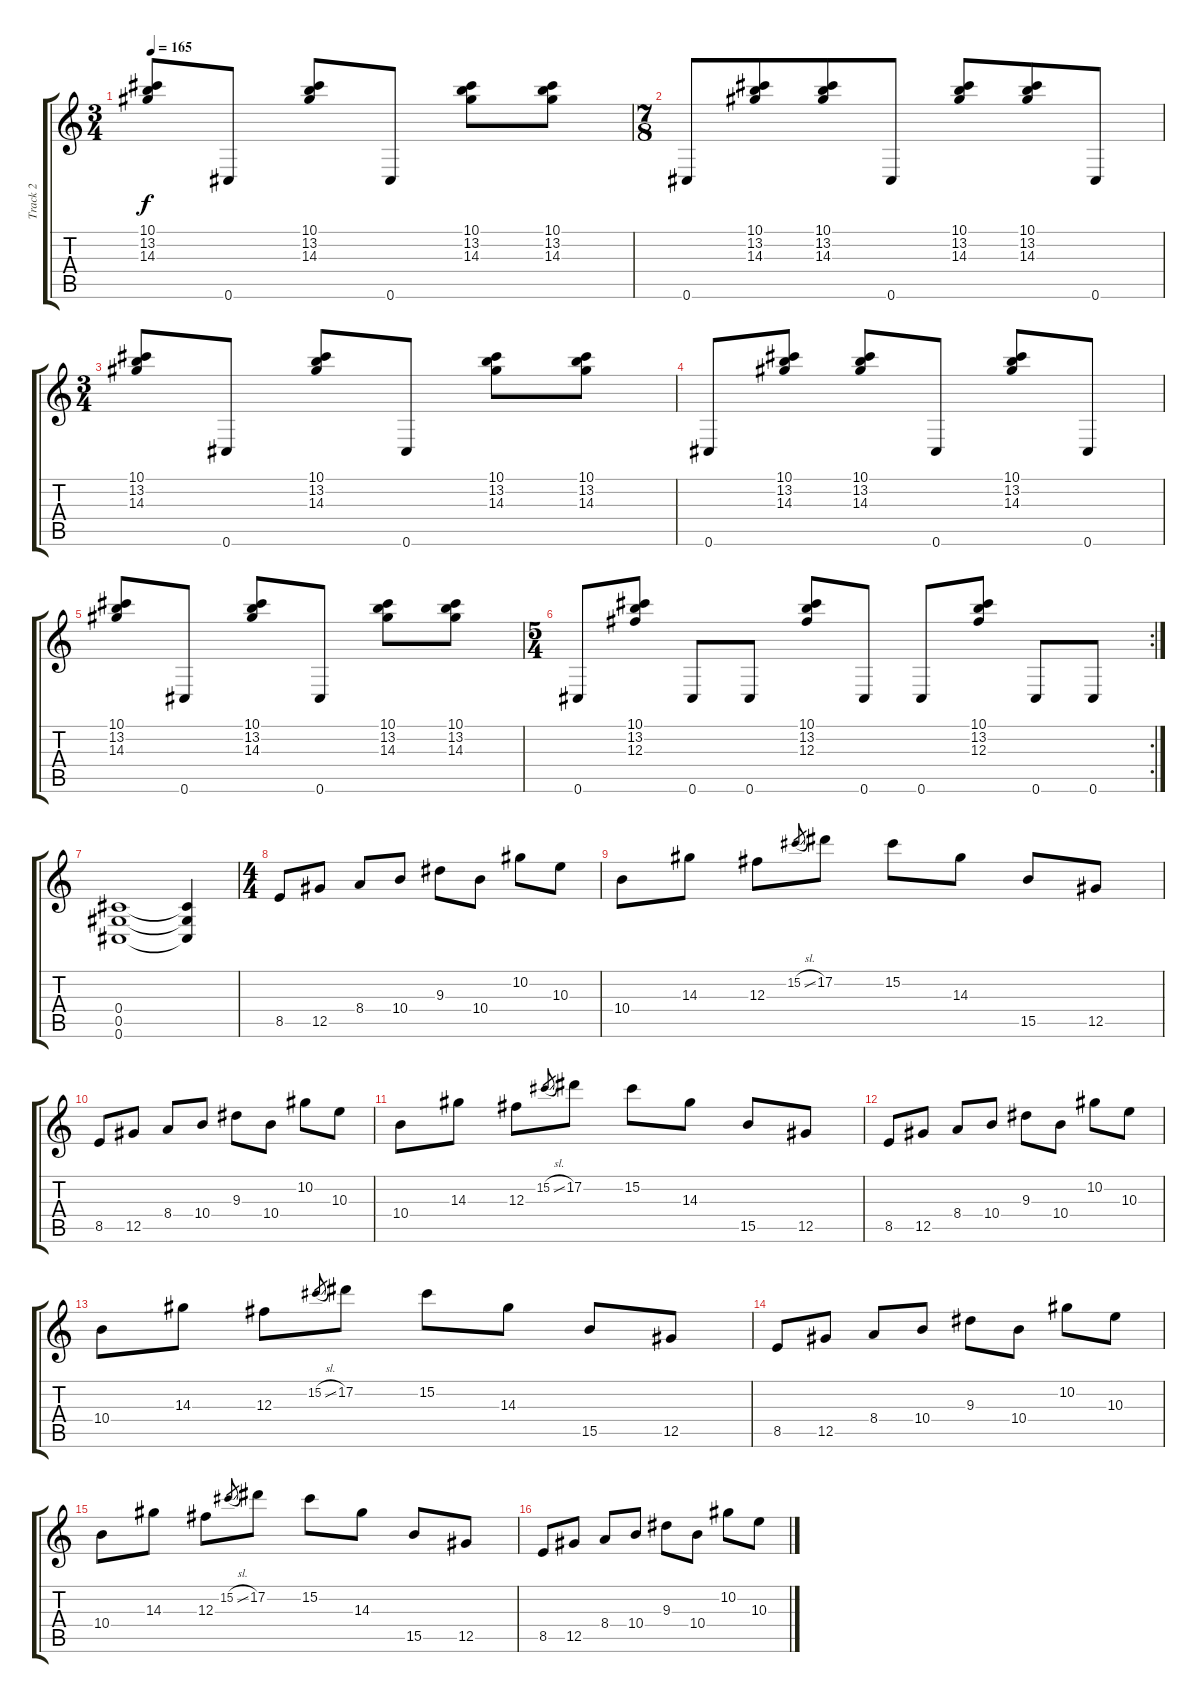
\track ("Track 2" "Track 2") {instrument overdrivenguitar}
\staff {score tabs}
\tuning (Eb4 Bb3 Gb3 Db3 Ab2 Db2) {hide}
\ts (3 4)
\tempo 165
\clef g2
\ks c
(10.1 13.2 14.3).8{dy f} 0.6.8 (10.1 13.2 14.3).8 0.6.8 (10.1 13.2 14.3).8 (10.1 13.2 14.3).8 |
\ts (7 8)
0.6.8 (10.1 13.2 14.3).8 (10.1 13.2 14.3).8 0.6.8 (10.1 13.2 14.3).8 (10.1 13.2 14.3).8 0.6.8 |
\ts (3 4)
(10.1 13.2 14.3).8 0.6.8 (10.1 13.2 14.3).8 0.6.8 (10.1 13.2 14.3).8 (10.1 13.2 14.3).8 |
0.6.8 (10.1 13.2 14.3).8 (10.1 13.2 14.3).8 0.6.8 (10.1 13.2 14.3).8 0.6.8 |
(10.1 13.2 14.3).8 0.6.8 (10.1 13.2 14.3).8 0.6.8 (10.1 13.2 14.3).8 (10.1 13.2 14.3).8 |
\rc 2
\ts (5 4)
0.6.8 (10.1 13.2 12.3).8 0.6.8 0.6.8 (10.1 13.2 12.3).8 0.6.8 0.6.8 (10.1 13.2 12.3).8 0.6.8 0.6.8 |
(0.4 0.5 0.6).1 (0.4{t} 0.5{t} 0.6{t}).4 |
\ts (4 4)
8.5.8 12.5.8 8.4.8 10.4.8 9.3.8 10.4.8 10.2.8 10.3.8 |
10.4.8 14.3.8 12.3.8 15.2{sl}.8{gr} 17.2.8 15.2.8 14.3.8 15.5.8 12.5.8 |
8.5.8 12.5.8 8.4.8 10.4.8 9.3.8 10.4.8 10.2.8 10.3.8 |
10.4.8 14.3.8 12.3.8 15.2{sl}.8{gr} 17.2.8 15.2.8 14.3.8 15.5.8 12.5.8 |
8.5.8 12.5.8 8.4.8 10.4.8 9.3.8 10.4.8 10.2.8 10.3.8 |
10.4.8 14.3.8 12.3.8 15.2{sl}.8{gr} 17.2.8 15.2.8 14.3.8 15.5.8 12.5.8 |
8.5.8 12.5.8 8.4.8 10.4.8 9.3.8 10.4.8 10.2.8 10.3.8 |
10.4.8 14.3.8 12.3.8 15.2{sl}.8{gr} 17.2.8 15.2.8 14.3.8 15.5.8 12.5.8 |
8.5.8 12.5.8 8.4.8 10.4.8 9.3.8 10.4.8 10.2.8 10.3.8
